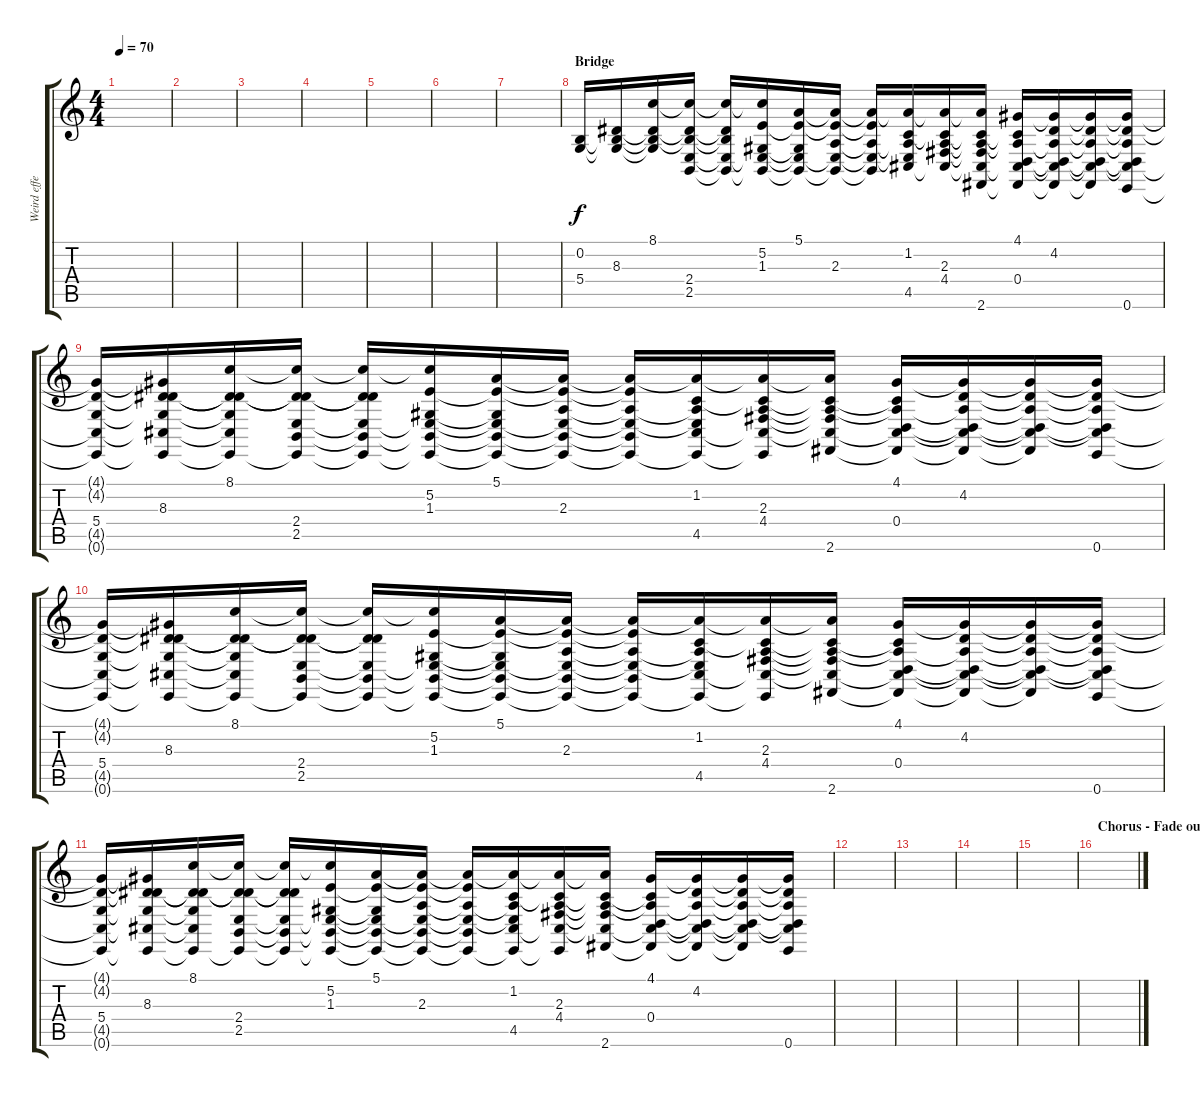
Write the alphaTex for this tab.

\track ("Weird effects" "Weird effe") {instrument reversecymbal}
\staff {score tabs}
\tuning (E4 B3 G3 D3 A2 E2) {hide}
\ts (4 4)
\tempo 70
\clef g2
\ks c
|
|
|
|
|
|
|
\section ("" "Bridge")
(0.2 5.4).16 (0.2{t} 8.3 5.4{t}).16 (8.1 0.2{t} 8.3{t} 5.4{t}).16 (8.1{t} 0.2{t} 8.3{t} 2.4 2.5).16 (8.1{t} 0.2{t} 8.3{t} 2.4{t} 2.5{t}).16 (8.1{t} 5.2 1.3 2.4{t} 2.5{t}).16 (5.1 5.2{t} 1.3{t} 2.4{t} 2.5{t}).16 (5.1{t} 5.2{t} 2.3 2.4{t} 2.5{t}).16 (5.1{t} 5.2{t} 2.3{t} 2.4{t} 2.5{t}).16 (5.1{t} 1.2 2.3{t} 2.4{t} 4.5).16 (5.1{t} 1.2{t} 2.3 4.4 4.5{t}).16 (5.1{t} 1.2{t} 2.3{t} 4.4{t} 4.5{t} 2.6).16 (4.1 1.2{t} 2.3{t} 0.4 4.5{t} 2.6{t}).16 (4.1{t} 4.2 2.3{t} 0.4{t} 4.5{t} 2.6{t}).16 (4.1{t} 4.2{t} 2.3{t} 0.4{t} 4.5{t} 2.6{t}).16 (4.1{t} 4.2{t} 2.3{t} 0.4{t} 4.5{t} 0.6).16 |
(4.1{t} 4.2{t} 5.4 4.5{t} 0.6{t}).16 (4.1{t} 4.2{t} 8.3 5.4{t} 4.5{t} 0.6{t}).16 (8.1 4.2{t} 8.3{t} 5.4{t} 4.5{t} 0.6{t}).16 (8.1{t} 4.2{t} 8.3{t} 2.4 2.5 0.6{t}).16 (8.1{t} 4.2{t} 8.3{t} 2.4{t} 2.5{t} 0.6{t}).16 (8.1{t} 5.2 1.3 2.4{t} 2.5{t} 0.6{t}).16 (5.1 5.2{t} 1.3{t} 2.4{t} 2.5{t} 0.6{t}).16 (5.1{t} 5.2{t} 2.3 2.4{t} 2.5{t} 0.6{t}).16 (5.1{t} 5.2{t} 2.3{t} 2.4{t} 2.5{t} 0.6{t}).16 (5.1{t} 1.2 2.3{t} 2.4{t} 4.5 0.6{t}).16 (5.1{t} 1.2{t} 2.3 4.4 4.5{t} 0.6{t}).16 (5.1{t} 1.2{t} 2.3{t} 4.4{t} 4.5{t} 2.6).16 (4.1 1.2{t} 2.3{t} 0.4 4.5{t} 2.6{t}).16 (4.1{t} 4.2 2.3{t} 0.4{t} 4.5{t} 2.6{t}).16 (4.1{t} 4.2{t} 2.3{t} 0.4{t} 4.5{t} 2.6{t}).16 (4.1{t} 4.2{t} 2.3{t} 0.4{t} 4.5{t} 0.6).16 |
(4.1{t} 4.2{t} 5.4 4.5{t} 0.6{t}).16 (4.1{t} 4.2{t} 8.3 5.4{t} 4.5{t} 0.6{t}).16 (8.1 4.2{t} 8.3{t} 5.4{t} 4.5{t} 0.6{t}).16 (8.1{t} 4.2{t} 8.3{t} 2.4 2.5 0.6{t}).16 (8.1{t} 4.2{t} 8.3{t} 2.4{t} 2.5{t} 0.6{t}).16 (8.1{t} 5.2 1.3 2.4{t} 2.5{t} 0.6{t}).16 (5.1 5.2{t} 1.3{t} 2.4{t} 2.5{t} 0.6{t}).16 (5.1{t} 5.2{t} 2.3 2.4{t} 2.5{t} 0.6{t}).16 (5.1{t} 5.2{t} 2.3{t} 2.4{t} 2.5{t} 0.6{t}).16 (5.1{t} 1.2 2.3{t} 2.4{t} 4.5 0.6{t}).16 (5.1{t} 1.2{t} 2.3 4.4 4.5{t} 0.6{t}).16 (5.1{t} 1.2{t} 2.3{t} 4.4{t} 4.5{t} 2.6).16 (4.1 1.2{t} 2.3{t} 0.4 4.5{t} 2.6{t}).16 (4.1{t} 4.2 2.3{t} 0.4{t} 4.5{t} 2.6{t}).16 (4.1{t} 4.2{t} 2.3{t} 0.4{t} 4.5{t} 2.6{t}).16 (4.1{t} 4.2{t} 2.3{t} 0.4{t} 4.5{t} 0.6).16 |
(4.1{t} 4.2{t} 5.4 4.5{t} 0.6{t}).16 (4.1{t} 4.2{t} 8.3 5.4{t} 4.5{t} 0.6{t}).16 (8.1 4.2{t} 8.3{t} 5.4{t} 4.5{t} 0.6{t}).16 (8.1{t} 4.2{t} 8.3{t} 2.4 2.5 0.6{t}).16 (8.1{t} 4.2{t} 8.3{t} 2.4{t} 2.5{t} 0.6{t}).16 (8.1{t} 5.2 1.3 2.4{t} 2.5{t} 0.6{t}).16 (5.1 5.2{t} 1.3{t} 2.4{t} 2.5{t} 0.6{t}).16 (5.1{t} 5.2{t} 2.3 2.4{t} 2.5{t} 0.6{t}).16 (5.1{t} 5.2{t} 2.3{t} 2.4{t} 2.5{t} 0.6{t}).16 (5.1{t} 1.2 2.3{t} 2.4{t} 4.5 0.6{t}).16 (5.1{t} 1.2{t} 2.3 4.4 4.5{t} 0.6{t}).16 (5.1{t} 1.2{t} 2.3{t} 4.4{t} 4.5{t} 2.6).16 (4.1 1.2{t} 2.3{t} 0.4 4.5{t} 2.6{t}).16 (4.1{t} 4.2 2.3{t} 0.4{t} 4.5{t} 2.6{t}).16 (4.1{t} 4.2{t} 2.3{t} 0.4{t} 4.5{t} 2.6{t}).16 (4.1{t} 4.2{t} 2.3{t} 0.4{t} 4.5{t} 0.6).16 |
|
|
|
|
\section ("" "Chorus - Fade out")
